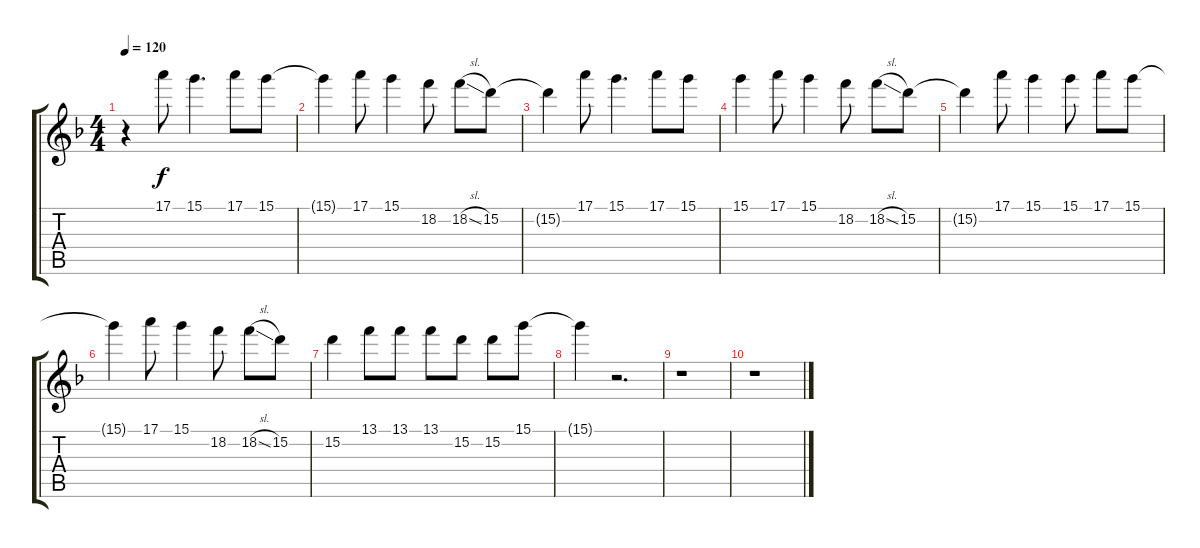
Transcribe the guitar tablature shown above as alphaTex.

\track "" {instrument distortionguitar}
\staff {score tabs}
\tuning (E4 B3 G3 D3 A2 E2) {hide}
\ts (4 4)
\tempo 120
\clef g2
\ks f
r.4{dy f} 17.1.8 15.1.4{d} 17.1.8 15.1.8 |
15.1{t}.4 17.1.8 15.1.4 18.2.8 18.2{sl}.8 15.2.8 |
15.2{t}.4 17.1.8 15.1.4{d} 17.1.8 15.1.8 |
15.1.4 17.1.8 15.1.4 18.2.8 18.2{sl}.8 15.2.8 |
15.2{t}.4 17.1.8 15.1.4 15.1.8 17.1.8 15.1.8 |
15.1{t}.4 17.1.8 15.1.4 18.2.8 18.2{sl}.8 15.2.8 |
15.2.4 13.1.8 13.1.8 13.1.8 15.2.8 15.2.8 15.1.8 |
15.1{t}.4 r.2{d} |
r.1 |
r.1
